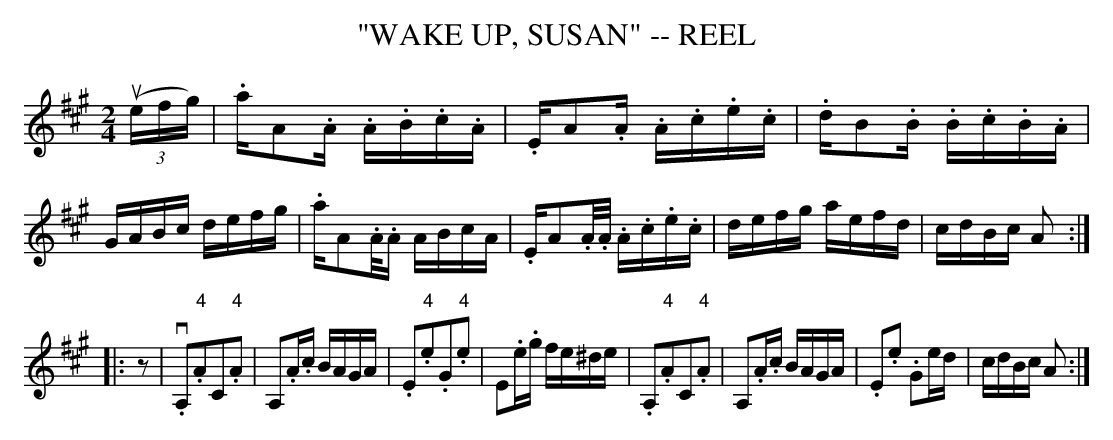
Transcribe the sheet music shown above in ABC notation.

X:1
T: "WAKE UP, SUSAN" -- REEL
M: 2/4
L: 1/16
K: A
((3uefg) \
| .akA2.A .A.B.c.A | .EkA2.A .A.c.e.c | .dkB2.B .B.c.B.A | GABc defg \
| .akA2.A/.A ABcA | .EkA2.A/.A/ .A.c.e.c | defg aefd | cdBc A2 :|
|: z2 \
| v.A,2"4".A2C2"4".A2 | k,A,2.A.c BAGA | .E2"4".e2.G2"4".e2 | kE2.e.g fe^de \
|  .A,2"4".A2C2"4".A2 | k,A,2.A.c BAGA | .E2.e2 .G2ed | cdBc A2 :|
